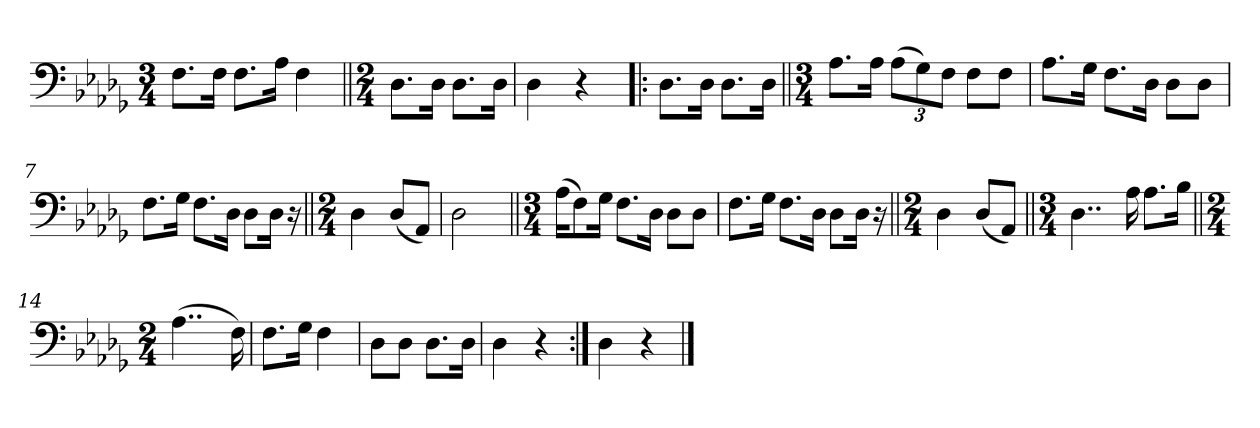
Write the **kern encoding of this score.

**kern
*part1
*staff1
*clefF4
*k[b-e-a-d-g-]
*M3/4
=1
8.F\L
16F\Jk
8.F\L
16A-\Jk
4F\
=2||
*M2/4
8.D-\L
16D-\Jk
8.D-\L
16D-\Jk
=3
4D-\
4r
=4!|:
8.D-\L
16D-\Jk
8.D-\L
16D-\Jk
=5||
*M3/4
8.A-\L
16A-\Jk
(12A-\L
12G-\)
12F\J
8F\L
8F\J
=6
8.A-\L
16G-\Jk
8.F\L
16D-\Jk
8D-\L
8D-\J
=7
8.F\L
16G-\Jk
8.F\L
16D-\Jk
8D-\L
16D-\Jk
16r
=8||
*M2/4
4D-\
(8D-/L
8AA-/J)
=9
2D-\
=10||
*M3/4
(16A-\KL
8F\)
16G-\Jk
8.F\L
16D-\Jk
8D-\L
8D-\J
=11
8.F\L
16G-\Jk
8.F\L
16D-\Jk
8D-\L
16D-\Jk
16r
=12||
*M2/4
4D-\
(8D-/L
8AA-/J)
=13||
*M3/4
4..D-\
16A-\
8.A-\L
16B-\Jk
=14||
*M2/4
(4..A-\
16F\)
=15
8.F\L
16G-\Jk
4F\
=16
8D-\L
8D-\J
8.D-\L
16D-\Jk
=17
4D-\
4r
=18:|!
4D-\
4r
==
*-
